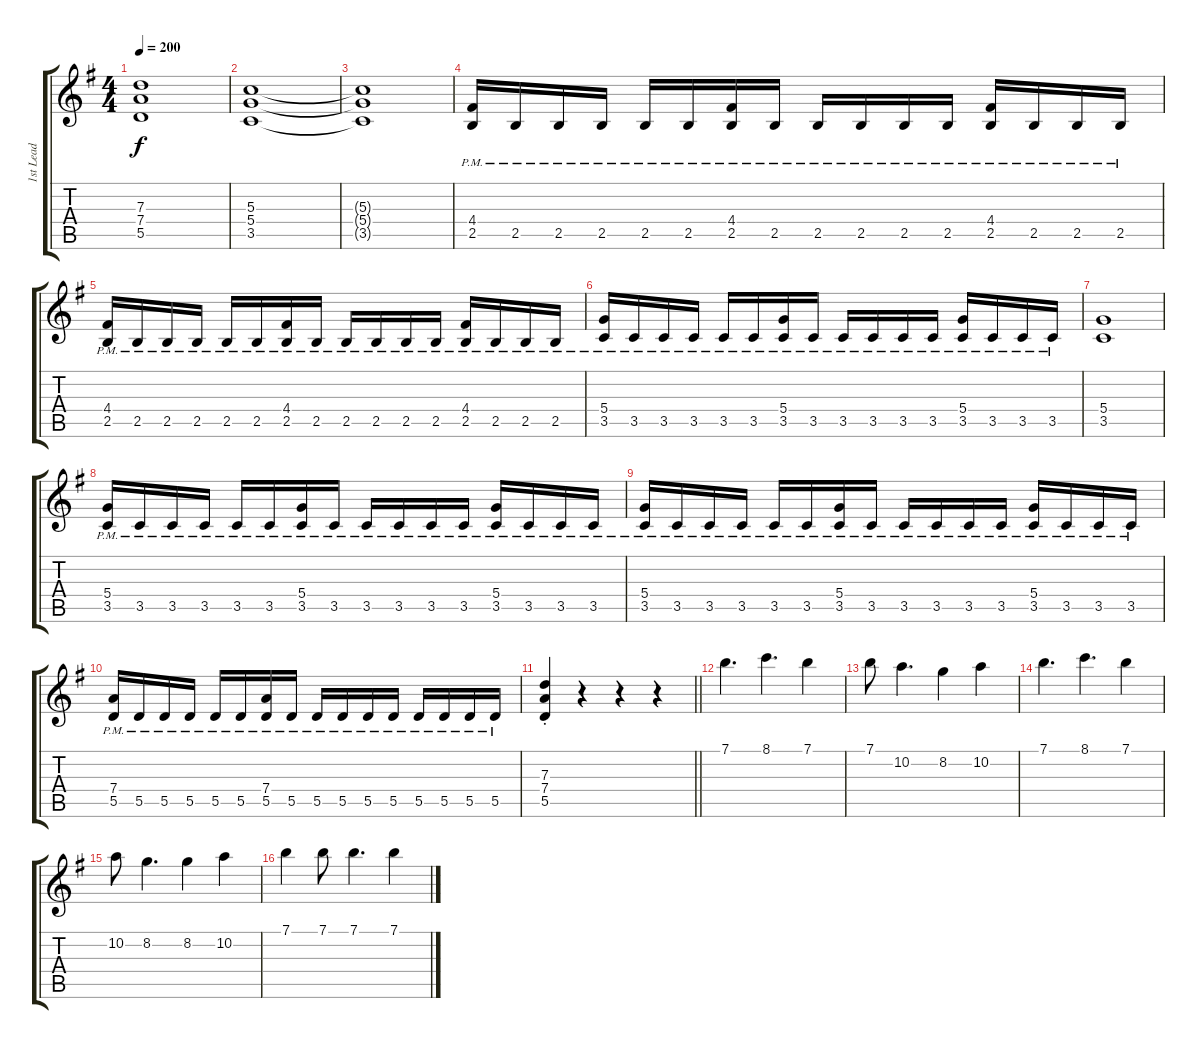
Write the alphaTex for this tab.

\track ("1st Lead" "1st Lead") {instrument distortionguitar}
\staff {score tabs}
\tuning (E4 B3 G3 D3 A2 E2) {hide}
\ts (4 4)
\tempo 200
\clef g2
\ks g
(7.3{t} 7.4{t} 5.5{t}).1{dy f} |
(5.3 5.4 3.5).1 |
(5.3{t} 5.4{t} 3.5{t}).1 |
(4.4{pm} 2.5{pm}).16 2.5{pm}.16 2.5{pm}.16 2.5{pm}.16 2.5{pm}.16 2.5{pm}.16 (4.4{pm} 2.5{pm}).16 2.5{pm}.16 2.5{pm}.16 2.5{pm}.16 2.5{pm}.16 2.5{pm}.16 (4.4{pm} 2.5{pm}).16 2.5{pm}.16 2.5{pm}.16 2.5{pm}.16 |
(4.4{pm} 2.5{pm}).16 2.5{pm}.16 2.5{pm}.16 2.5{pm}.16 2.5{pm}.16 2.5{pm}.16 (4.4{pm} 2.5{pm}).16 2.5{pm}.16 2.5{pm}.16 2.5{pm}.16 2.5{pm}.16 2.5{pm}.16 (4.4{pm} 2.5{pm}).16 2.5{pm}.16 2.5{pm}.16 2.5{pm}.16 |
(5.4{pm} 3.5{pm}).16 3.5{pm}.16 3.5{pm}.16 3.5{pm}.16 3.5{pm}.16 3.5{pm}.16 (5.4{pm} 3.5{pm}).16 3.5{pm}.16 3.5{pm}.16 3.5{pm}.16 3.5{pm}.16 3.5{pm}.16 (5.4{pm} 3.5{pm}).16 3.5{pm}.16 3.5{pm}.16 3.5{pm}.16 |
(5.4 3.5).1 |
(5.4{pm} 3.5{pm}).16 3.5{pm}.16 3.5{pm}.16 3.5{pm}.16 3.5{pm}.16 3.5{pm}.16 (5.4{pm} 3.5{pm}).16 3.5{pm}.16 3.5{pm}.16 3.5{pm}.16 3.5{pm}.16 3.5{pm}.16 (5.4{pm} 3.5{pm}).16 3.5{pm}.16 3.5{pm}.16 3.5{pm}.16 |
(5.4{pm} 3.5{pm}).16 3.5{pm}.16 3.5{pm}.16 3.5{pm}.16 3.5{pm}.16 3.5{pm}.16 (5.4{pm} 3.5{pm}).16 3.5{pm}.16 3.5{pm}.16 3.5{pm}.16 3.5{pm}.16 3.5{pm}.16 (5.4{pm} 3.5{pm}).16 3.5{pm}.16 3.5{pm}.16 3.5{pm}.16 |
(7.4{pm} 5.5{pm}).16 5.5{pm}.16 5.5{pm}.16 5.5{pm}.16 5.5{pm}.16 5.5{pm}.16 (7.4{pm} 5.5{pm}).16 5.5{pm}.16 5.5{pm}.16 5.5{pm}.16 5.5{pm}.16 5.5{pm}.16 5.5{pm}.16 5.5{pm}.16 5.5{pm}.16 5.5{pm}.16 |
\barLineRight lightlight
(7.3{st} 7.4{st} 5.5{st}).4 r.4 r.4 r.4 |
7.1.4{d} 8.1.4{d} 7.1.4 |
7.1.8 10.2.4{d} 8.2.4 10.2.4 |
7.1.4{d} 8.1.4{d} 7.1.4 |
10.2.8 8.2.4{d} 8.2.4 10.2.4 |
7.1.4 7.1.8 7.1.4{d} 7.1.4
